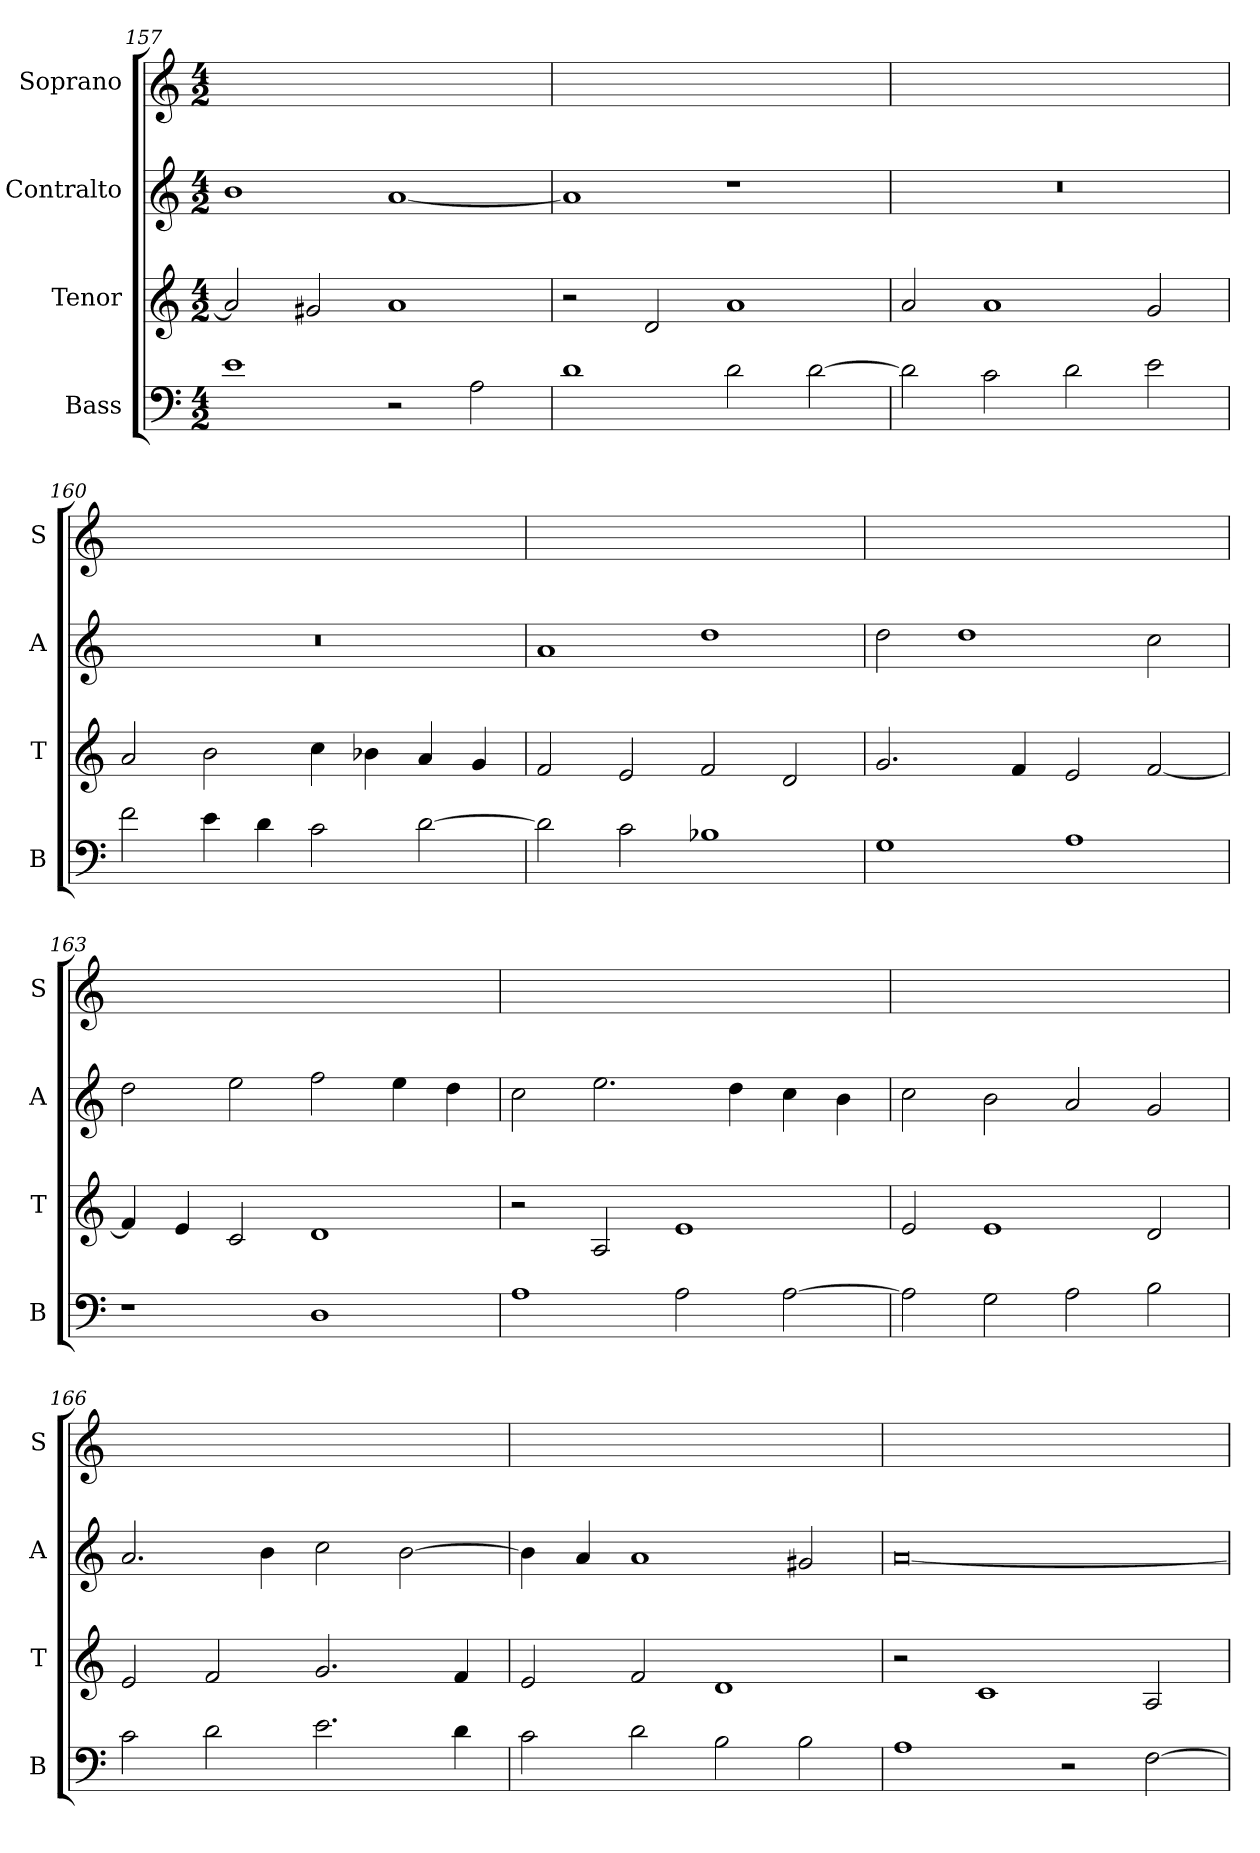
**kern	**kern	**kern	**kern
*part4	*part3	*part2	*part1
*staff4	*staff3	*staff2	*staff1
*I"Bass	*I"Tenor	*I"Contralto	*I"Soprano
*I'B	*I'T	*I'A	*I'S
*clefF4	*clefG2	*clefG2	*clefG2
*k[]	*k[]	*k[]	*k[]
*A:aeo	*A:aeo	*A:aeo	*A:aeo
*M4/2	*M4/2	*M4/2	*M4/2
=157	=157	=157	=157
1e	2a]	1b	0ryy
.	2g#X	.	.
2r	1a	[1a	.
2A	.	.	.
=158	=158	=158	=158
1d	2r	1a]	0ryy
.	2d	.	.
2d	1a	1r	.
[2d	.	.	.
=159	=159	=159	=159
2d]	2a	0r	0ryy
2c	1a	.	.
2d	.	.	.
2e	2g	.	.
=160	=160	=160	=160
2f	2a	0r	0ryy
4e	2b	.	.
4d	.	.	.
2c	4cc	.	.
.	4b-X	.	.
[2d	4a	.	.
.	4g	.	.
=161	=161	=161	=161
2d]	2f	1a	0ryy
2c	2e	.	.
1B-X	2f	1dd	.
.	2d	.	.
=162	=162	=162	=162
1G	2.g	2dd	0ryy
.	.	1dd	.
.	4f	.	.
1A	2e	.	.
.	[2f	2cc	.
=163	=163	=163	=163
1r	4f]	2dd	0ryy
.	4e	.	.
.	2c	2ee	.
1D	1d	2ff	.
.	.	4ee	.
.	.	4dd	.
=164	=164	=164	=164
1A	2r	2cc	0ryy
.	2A	2.ee	.
2A	1e	.	.
.	.	4dd	.
[2A	.	4cc	.
.	.	4b	.
=165	=165	=165	=165
2A]	2e	2cc	0ryy
2G	1e	2b	.
2A	.	2a	.
2B	2d	2g	.
=166	=166	=166	=166
2c	2e	2.a	0ryy
2d	2f	.	.
.	.	4b	.
2.e	2.g	2cc	.
.	.	[2b	.
4d	4f	.	.
=167	=167	=167	=167
2c	2e	4b]	0ryy
.	.	4a	.
2d	2f	1a	.
2B	1d	.	.
2B	.	2g#X	.
=168	=168	=168	=168
1A	2r	[0a	0ryy
.	1c	.	.
2r	.	.	.
[2F	2A	.	.
=	=	=	=
*-	*-	*-	*-
